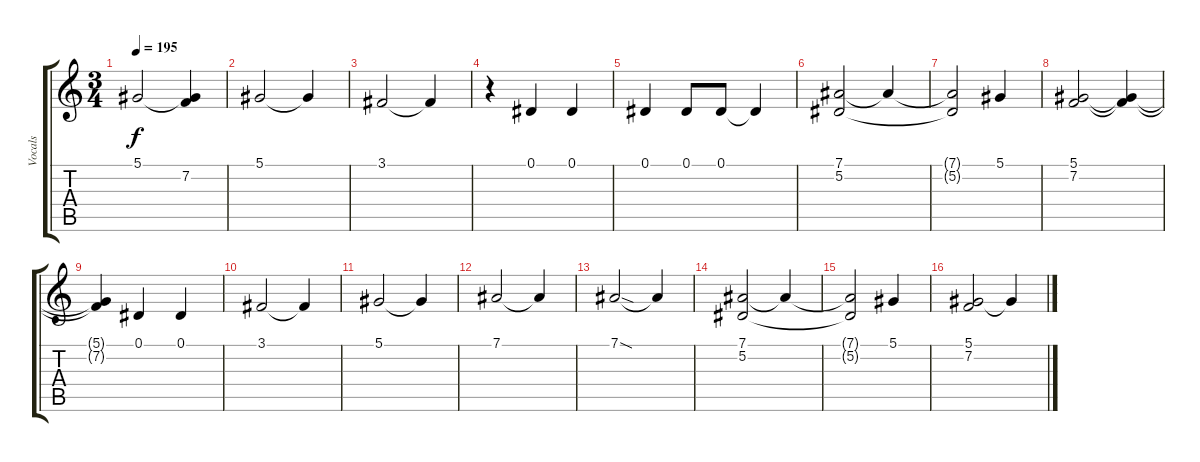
\track ("Vocals" "Vocals") {instrument violin}
\staff {score tabs}
\tuning (Eb4 Bb3 Gb3 Db3 Ab2 Eb2) {hide}
\ts (3 4)
\tempo 195
\clef g2
\ks c
5.1{t}.2{dy f} (5.1{t} 7.2{t}).4 |
5.1.2 5.1{t}.4 |
3.1.2 3.1{t}.4 |
r.4 0.1.4 0.1.4 |
0.1.4 0.1.8 0.1.8 0.1{t}.4 |
(7.1 5.2).2 7.1{t}.4 |
(7.1{t} 5.2{t}).2 5.1.4 |
(5.1 7.2).2 (5.1{t} 7.2{t}).4 |
(5.1{t} 7.2{t}).4 0.1.4 0.1.4 |
3.1.2 3.1{t}.4 |
5.1.2 5.1{t}.4 |
7.1.2 7.1{t}.4 |
7.1{sod}.2 7.1{t}.4 |
(7.1 5.2).2 7.1{t}.4 |
(7.1{t} 5.2{t}).2 5.1.4 |
(5.1 7.2).2 5.1{t}.4
